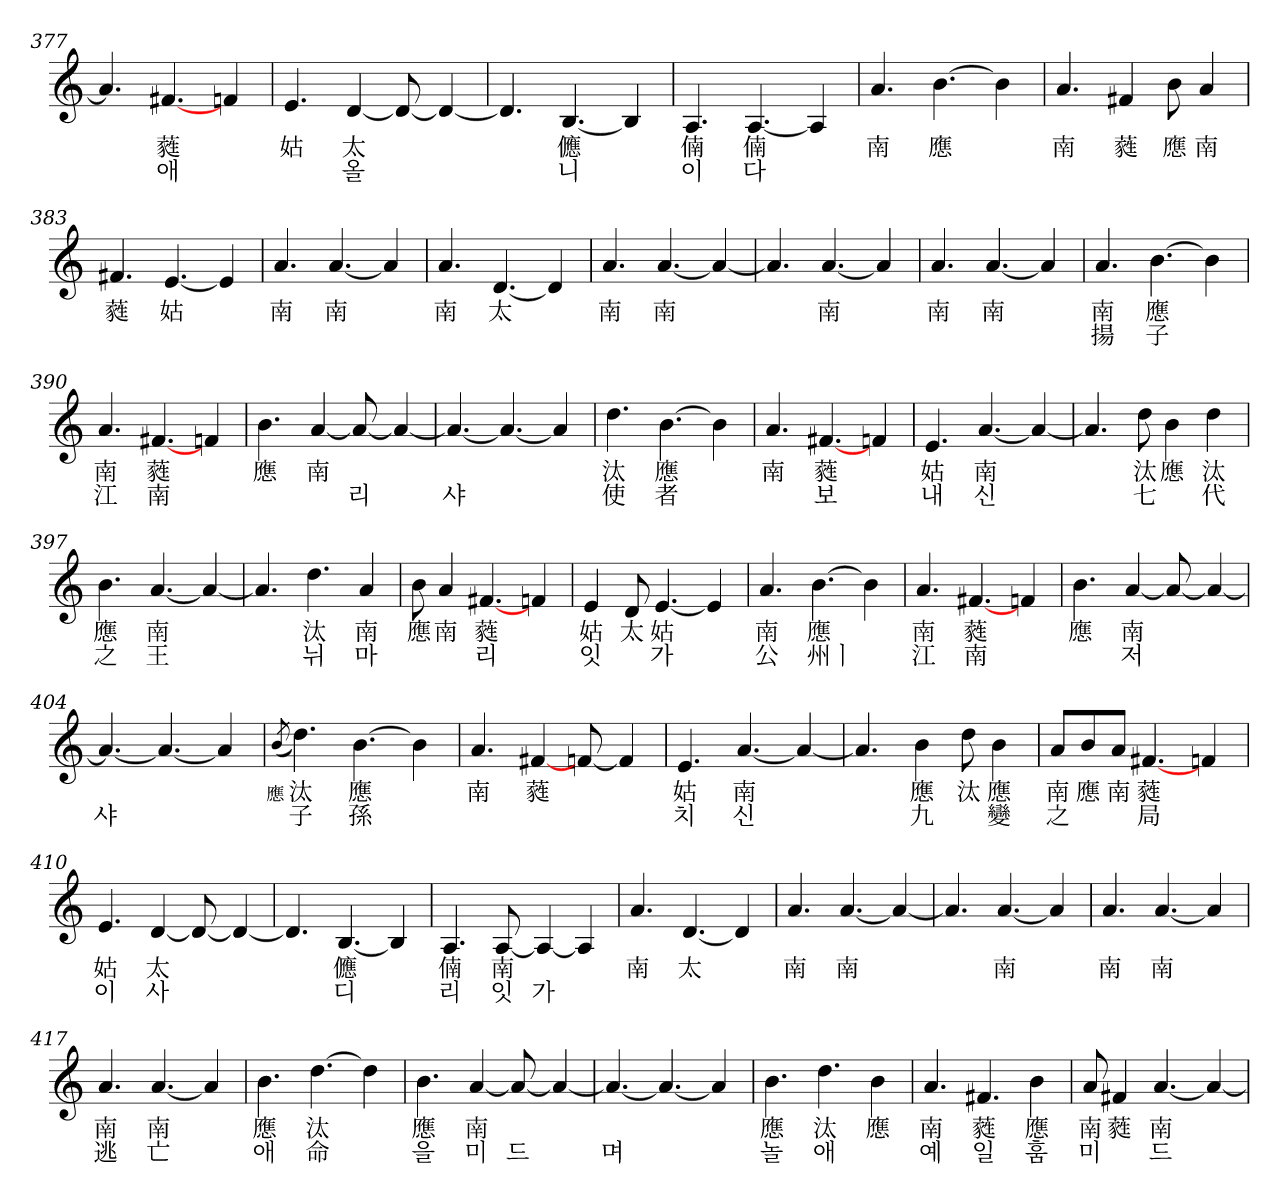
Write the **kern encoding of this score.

**kern	**text	**text
*part1	*part1	*part1
*staff1	*staff1	*staff1
!!LO:LB:g=z
*clefG2	*	*
*k[]	*	*
*a:	*	*
=377	=377	=377
4.a/]	.	.
!	!LO:LY:b	!LO:LY:b
[4.f#X/	蕤	애
4f/	.	.
=378	=378	=378
!	!LO:LY:b	!
4.e/	姑	.
!	!LO:LY:b	!LO:LY:b
[4d/	太	올
!	!	!LO:LY:b
8d/_	.	.
4d/_	.	.
!!LO:LB:g=z
=379	=379	=379
4.d/]	.	.
!	!LO:LY:b	!LO:LY:b
[4.B/	㒣	니
4B/]	.	.
=380	=380	=380
!	!LO:LY:b	!LO:LY:b
4.A/	㑲	이
!	!LO:LY:b	!LO:LY:b
[4.A/	㑲	다
4A/]	.	.
!!LO:PB:g=z
=381	=381	=381
!	!LO:LY:b	!
4.a/	南	.
!	!LO:LY:b	!
[4.b\	應	.
4b\]	.	.
=382	=382	=382
!	!LO:LY:b	!
4.a/	南	.
!	!LO:LY:b	!
4f#X/	蕤	.
!	!LO:LY:b	!
8b\	應	.
!	!LO:LY:b	!
4a/	南	.
!!LO:LB:g=z
=383	=383	=383
!	!LO:LY:b	!
4.f#X/	蕤	.
!	!LO:LY:b	!
[4.e/	姑	.
4e/]	.	.
=384	=384	=384
!	!LO:LY:b	!
4.a/	南	.
!	!LO:LY:b	!
[4.a/	南	.
4a/]	.	.
!!LO:LB:g=z
=385	=385	=385
!	!LO:LY:b	!
4.a/	南	.
!	!LO:LY:b	!
[4.d/	太	.
4d/]	.	.
=386	=386	=386
!	!LO:LY:b	!
4.a/	南	.
!	!LO:LY:b	!
[4.a/	南	.
4a/_	.	.
!!LO:LB:g=z
=387	=387	=387
4.a/]	.	.
!	!LO:LY:b	!
[4.a/	南	.
4a/]	.	.
=388	=388	=388
!	!LO:LY:b	!
4.a/	南	.
!	!LO:LY:b	!
[4.a/	南	.
4a/]	.	.
!!LO:LB:g=z
=389	=389	=389
!	!LO:LY:b	!LO:LY:b
4.a/	南	揚
!	!LO:LY:b	!LO:LY:b
[4.b\	應	子
4b\]	.	.
=390	=390	=390
!	!LO:LY:b	!LO:LY:b
4.a/	南	江
!	!LO:LY:b	!LO:LY:b
[4.f#X/	蕤	南
4f/	.	.
!!LO:LB:g=z
=391	=391	=391
!	!LO:LY:b	!LO:LY:b
4.b\	應	.
!	!LO:LY:b	!LO:LY:b
[4a/	南	.
!	!	!LO:LY:b
8a/_	.	리
4a/_	.	.
=392	=392	=392
!	!	!LO:LY:b
4.a/_	.	샤
4.a/_	.	.
4a/]	.	.
!!LO:LB:g=z
=393	=393	=393
!	!LO:LY:b	!LO:LY:b
4.dd\	汰	使
!	!LO:LY:b	!LO:LY:b
[4.b\	應	者
4b\]	.	.
=394	=394	=394
!	!LO:LY:b	!LO:LY:b
4.a/	南	.
!	!LO:LY:b	!LO:LY:b
[4.f#X/	蕤	보
4f/	.	.
!!LO:LB:g=z
=395	=395	=395
!	!LO:LY:b	!LO:LY:b
4.e/	姑	내
!	!LO:LY:b	!LO:LY:b
[4.a/	南	신
4a/_	.	.
=396	=396	=396
!	!	!LO:LY:b
4.a/]	.	.
!	!LO:LY:b	!LO:LY:b
8dd\	汰	七
!	!LO:LY:b	!
4b\	應	.
!	!LO:LY:b	!LO:LY:b
4dd\	汰	代
!!LO:LB:g=z
=397	=397	=397
!	!LO:LY:b	!LO:LY:b
4.b\	應	之
!	!LO:LY:b	!LO:LY:b
[4.a/	南	王
4a/_	.	.
=398	=398	=398
!	!	!LO:LY:b
4.a/]	.	.
!	!LO:LY:b	!LO:LY:b
4.dd\	汰	뉘
!	!LO:LY:b	!LO:LY:b
4a/	南	마
!!LO:LB:g=z
=399	=399	=399
!	!LO:LY:b	!LO:LY:b
8b\	應	.
!	!LO:LY:b	!
4a/	南	.
!	!LO:LY:b	!LO:LY:b
[4.f#X/	蕤	리
4f/	.	.
=400	=400	=400
!	!LO:LY:b	!LO:LY:b
4e/	姑	잇
!	!LO:LY:b	!
8d/	太	.
!	!LO:LY:b	!LO:LY:b
[4.e/	姑	가
4e/]	.	.
!!LO:PB:g=z
=401	=401	=401
!	!LO:LY:b	!LO:LY:b
4.a/	南	公
!	!LO:LY:b	!LO:LY:b
[4.b\	應	州ㅣ
4b\]	.	.
=402	=402	=402
!	!LO:LY:b	!LO:LY:b
4.a/	南	江
!	!LO:LY:b	!LO:LY:b
[4.f#X/	蕤	南
4f/	.	.
!!LO:LB:g=z
=403	=403	=403
!	!LO:LY:b	!LO:LY:b
4.b\	應	.
!	!LO:LY:b	!LO:LY:b
[4a/	南	저
!	!	!LO:LY:b
8a/_	.	.
4a/_	.	.
=404	=404	=404
!	!	!LO:LY:b
4.a/_	.	샤
4.a/_	.	.
4a/]	.	.
!!LO:LB:g=z
=405	=405	=405
!	!LO:LY:b	!
(<8qb/	應	.
!	!LO:LY:b	!LO:LY:b
4.dd\)	汰	子
!	!LO:LY:b	!LO:LY:b
[4.b\	應	孫
4b\]	.	.
=406	=406	=406
!	!LO:LY:b	!LO:LY:b
4.a/	南	.
!	!LO:LY:b	!LO:LY:b
[4f#X/	蕤	.
!	!	!LO:LY:b
[8f/	.	.
4f/]	.	.
!!LO:LB:g=z
=407	=407	=407
!	!LO:LY:b	!LO:LY:b
4.e/	姑	치
!	!LO:LY:b	!LO:LY:b
[4.a/	南	신
4a/_	.	.
=408	=408	=408
!	!	!LO:LY:b
4.a/]	.	.
!	!LO:LY:b	!LO:LY:b
4b\	應	九
!	!LO:LY:b	!
8dd\	汰	.
!	!LO:LY:b	!LO:LY:b
4b\	應	變
!!LO:LB:g=z
=409	=409	=409
!	!LO:LY:b	!LO:LY:b
8a/L	南	之
!	!LO:LY:b	!
8b/	應	.
!	!LO:LY:b	!
8a/J	南	.
!	!LO:LY:b	!LO:LY:b
[4.f#X/	蕤	局
4f/	.	.
=410	=410	=410
!	!LO:LY:b	!LO:LY:b
4.e/	姑	이
!	!LO:LY:b	!LO:LY:b
[4d/	太	사
!	!	!LO:LY:b
8d/_	.	.
4d/_	.	.
!!LO:LB:g=z
=411	=411	=411
!	!	!LO:LY:b
4.d/]	.	.
!	!LO:LY:b	!LO:LY:b
[4.B/	㒣	디
4B/]	.	.
=412	=412	=412
!	!LO:LY:b	!LO:LY:b
4.A/	㑲	리
!	!LO:LY:b	!LO:LY:b
[8A/	南	잇
!	!	!LO:LY:b
4A/_	.	가
4A/]	.	.
!!LO:LB:g=z
=413	=413	=413
!	!LO:LY:b	!
4.a/	南	.
!	!LO:LY:b	!
[4.d/	太	.
4d/]	.	.
=414	=414	=414
!	!LO:LY:b	!
4.a/	南	.
!	!LO:LY:b	!
[4.a/	南	.
4a/_	.	.
!!LO:LB:g=z
=415	=415	=415
4.a/]	.	.
!	!LO:LY:b	!
[4.a/	南	.
4a/]	.	.
=416	=416	=416
!	!LO:LY:b	!
4.a/	南	.
!	!LO:LY:b	!
[4.a/	南	.
4a/]	.	.
!!LO:LB:g=z
=417	=417	=417
!	!LO:LY:b	!LO:LY:b
4.a/	南	逃
!	!LO:LY:b	!LO:LY:b
[4.a/	南	亡
4a/]	.	.
=418	=418	=418
!	!LO:LY:b	!LO:LY:b
4.b\	應	애
!	!LO:LY:b	!LO:LY:b
[4.dd\	汰	命
4dd\]	.	.
!!LO:LB:g=z
=419	=419	=419
!	!LO:LY:b	!LO:LY:b
4.b\	應	을
!	!LO:LY:b	!LO:LY:b
[4a/	南	미
!	!	!LO:LY:b
8a/_	.	드
4a/_	.	.
=420	=420	=420
!	!	!LO:LY:b
4.a/_	.	며
4.a/_	.	.
4a/]	.	.
!!LO:PB:g=z
=421	=421	=421
!	!LO:LY:b	!LO:LY:b
4.b\	應	놀
!	!LO:LY:b	!LO:LY:b
4.dd\	汰	애
!	!LO:LY:b	!
4b\	應	.
=422	=422	=422
!	!LO:LY:b	!LO:LY:b
4.a/	南	예
!	!LO:LY:b	!LO:LY:b
4.f#X/	蕤	일
!	!LO:LY:b	!LO:LY:b
4b\	應	훔
!!LO:LB:g=z
=423	=423	=423
!	!LO:LY:b	!LO:LY:b
8a/	南	미
!	!LO:LY:b	!
4f#X/	蕤	.
!	!LO:LY:b	!LO:LY:b
[4.a/	南	드
4a/_	.	.
=	=	=
*-	*-	*-
